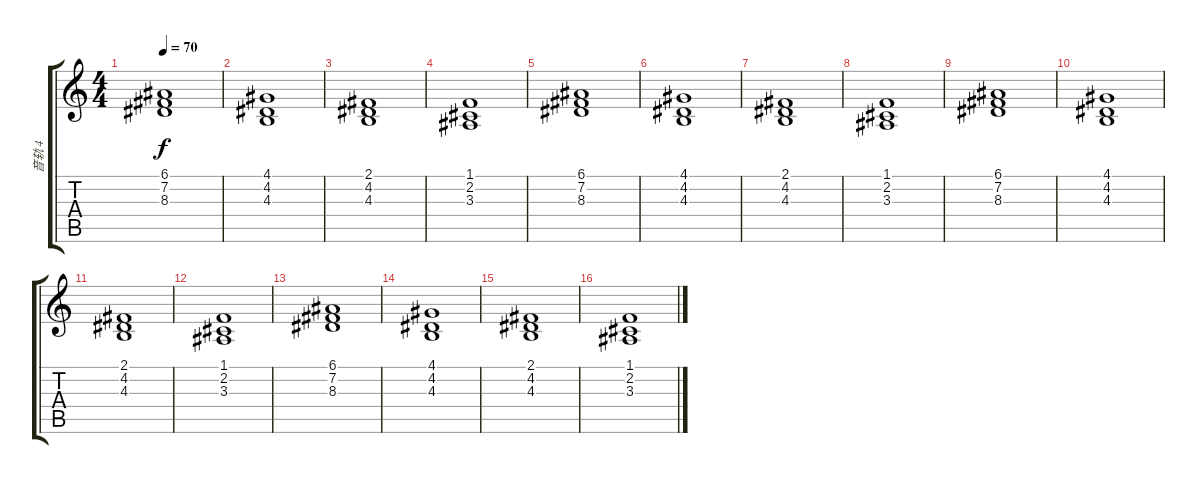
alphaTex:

\track ("音轨 4" "音轨 4") {instrument synthstrings1}
\staff {score tabs}
\tuning (E4 B3 G3 D3 A2 E2) {hide}
\ts (4 4)
\tempo 70
\clef g2
\ks c
(6.1 7.2 8.3).1{dy f} |
(4.1 4.2 4.3).1 |
(2.1 4.2 4.3).1 |
(1.1 2.2 3.3).1 |
(6.1 7.2 8.3).1 |
(4.1 4.2 4.3).1 |
(2.1 4.2 4.3).1 |
(1.1 2.2 3.3).1 |
(6.1 7.2 8.3).1 |
(4.1 4.2 4.3).1 |
(2.1 4.2 4.3).1 |
(1.1 2.2 3.3).1 |
(6.1 7.2 8.3).1 |
(4.1 4.2 4.3).1 |
(2.1 4.2 4.3).1 |
(1.1 2.2 3.3).1
